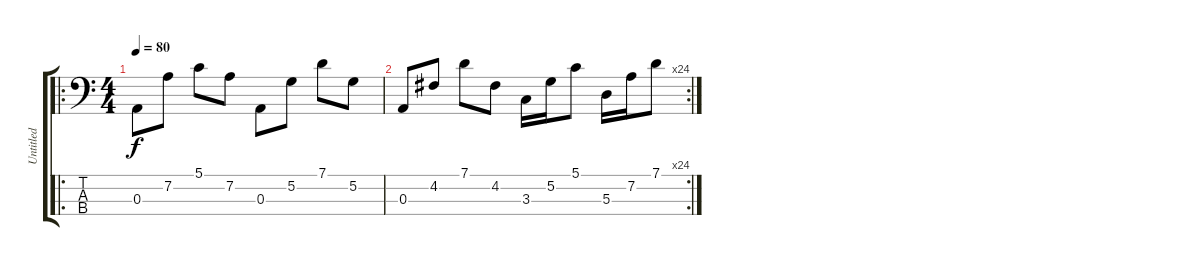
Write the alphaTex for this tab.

\track ("Untitled" "Untitled") {instrument electricbassfinger}
\staff {score tabs}
\tuning (G2 D2 A1 E1) {hide}
\ro
\ts (4 4)
\tempo 80
\clef f4
\ks c
0.3.8{dy f instrument electricbassfinger} 7.2.8 5.1.8 7.2.8 0.3.8 5.2.8 7.1.8 5.2.8 |
\rc 24
0.3.8 4.2.8 7.1.8 4.2.8 3.3.16 5.2.16 5.1.8 5.3.16 7.2.16 7.1.8
